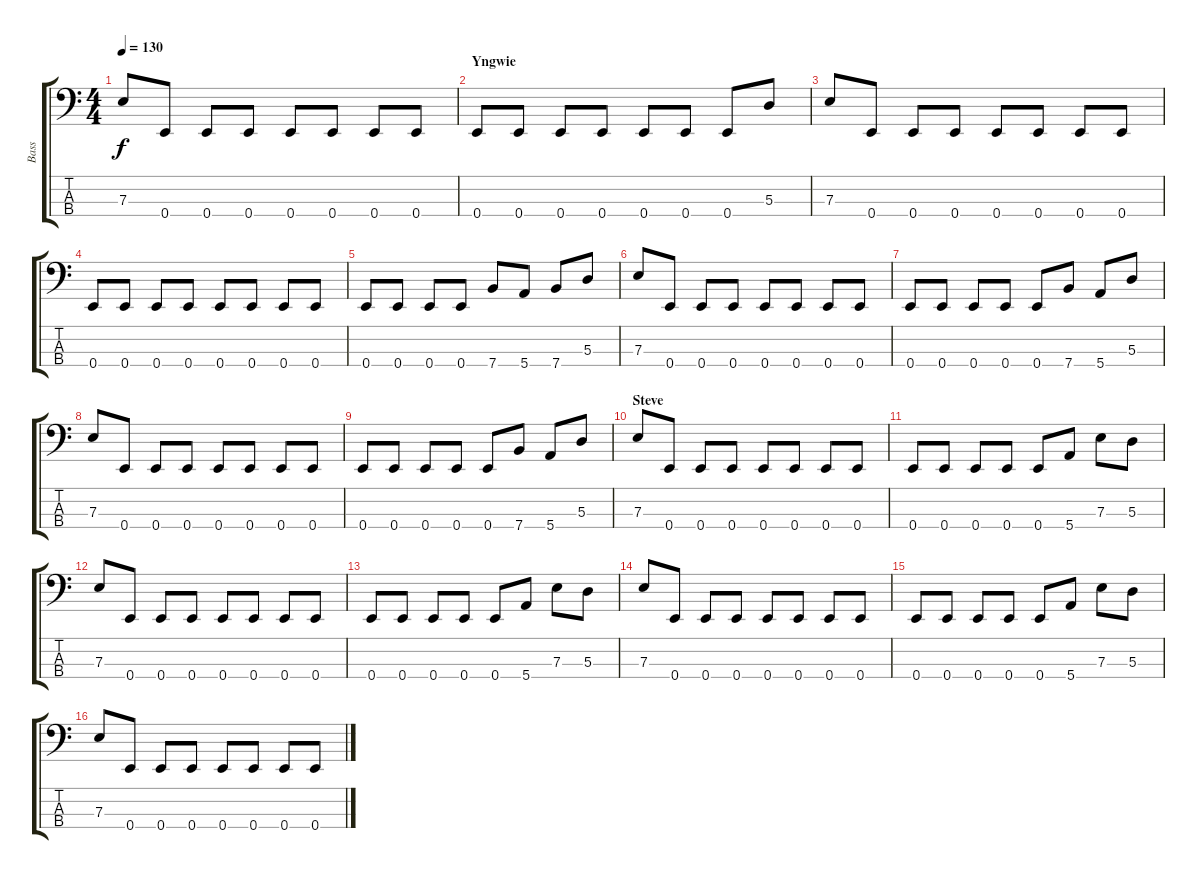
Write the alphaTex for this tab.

\track ("Bass" "Bass") {instrument electricbasspick}
\staff {score tabs}
\tuning (G2 D2 A1 E1) {hide}
\ts (4 4)
\tempo 130
\clef f4
\ks c
7.3.8{dy f} 0.4.8 0.4.8 0.4.8 0.4.8 0.4.8 0.4.8 0.4.8 |
\section ("" "Yngwie")
0.4.8 0.4.8 0.4.8 0.4.8 0.4.8 0.4.8 0.4.8 5.3.8 |
7.3.8 0.4.8 0.4.8 0.4.8 0.4.8 0.4.8 0.4.8 0.4.8 |
0.4.8 0.4.8 0.4.8 0.4.8 0.4.8 0.4.8 0.4.8 0.4.8 |
0.4.8 0.4.8 0.4.8 0.4.8 7.4.8 5.4.8 7.4.8 5.3.8 |
7.3.8 0.4.8 0.4.8 0.4.8 0.4.8 0.4.8 0.4.8 0.4.8 |
0.4.8 0.4.8 0.4.8 0.4.8 0.4.8 7.4.8 5.4.8 5.3.8 |
7.3.8 0.4.8 0.4.8 0.4.8 0.4.8 0.4.8 0.4.8 0.4.8 |
0.4.8 0.4.8 0.4.8 0.4.8 0.4.8 7.4.8 5.4.8 5.3.8 |
\section ("" "Steve")
7.3.8 0.4.8 0.4.8 0.4.8 0.4.8 0.4.8 0.4.8 0.4.8 |
0.4.8 0.4.8 0.4.8 0.4.8 0.4.8 5.4.8 7.3.8 5.3.8 |
7.3.8 0.4.8 0.4.8 0.4.8 0.4.8 0.4.8 0.4.8 0.4.8 |
0.4.8 0.4.8 0.4.8 0.4.8 0.4.8 5.4.8 7.3.8 5.3.8 |
7.3.8 0.4.8 0.4.8 0.4.8 0.4.8 0.4.8 0.4.8 0.4.8 |
0.4.8 0.4.8 0.4.8 0.4.8 0.4.8 5.4.8 7.3.8 5.3.8 |
7.3.8 0.4.8 0.4.8 0.4.8 0.4.8 0.4.8 0.4.8 0.4.8
